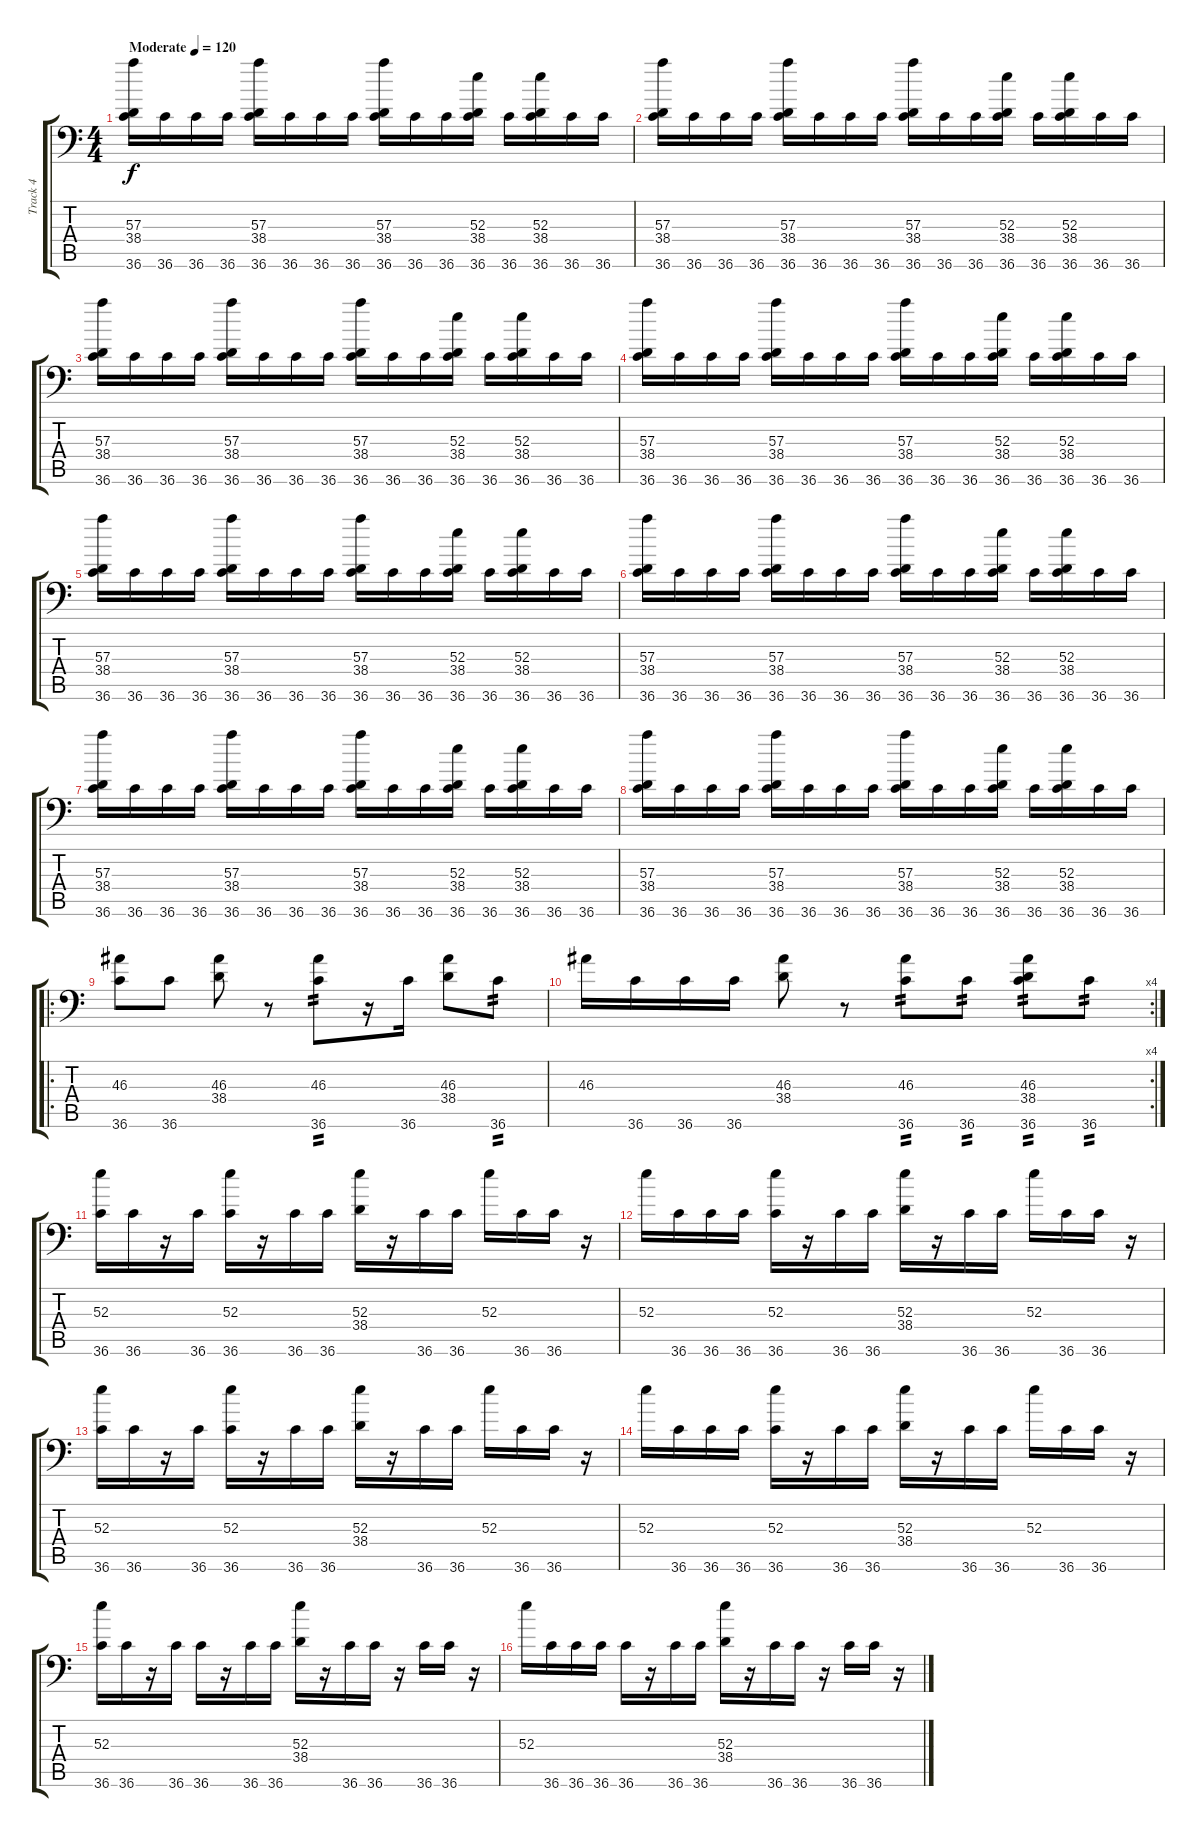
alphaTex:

\track ("Track 4" "Track 4") {instrument acousticgrandpiano}
\staff {score tabs}
\tuning (C-1 C-1 C-1 C-1 C-1 C-1) {hide}
\ts (4 4)
\tempo (120 "Moderate")
\clef f4
\ks c
(57.3 38.4 36.6).16{dy f instrument acousticgrandpiano} 36.6.16 36.6.16 36.6.16 (57.3 38.4 36.6).16 36.6.16 36.6.16 36.6.16 (57.3 38.4 36.6).16 36.6.16 36.6.16 (52.3 38.4 36.6).16 36.6.16 (52.3 38.4 36.6).16 36.6.16 36.6.16 |
(57.3 38.4 36.6).16 36.6.16 36.6.16 36.6.16 (57.3 38.4 36.6).16 36.6.16 36.6.16 36.6.16 (57.3 38.4 36.6).16 36.6.16 36.6.16 (52.3 38.4 36.6).16 36.6.16 (52.3 38.4 36.6).16 36.6.16 36.6.16 |
(57.3 38.4 36.6).16 36.6.16 36.6.16 36.6.16 (57.3 38.4 36.6).16 36.6.16 36.6.16 36.6.16 (57.3 38.4 36.6).16 36.6.16 36.6.16 (52.3 38.4 36.6).16 36.6.16 (52.3 38.4 36.6).16 36.6.16 36.6.16 |
(57.3 38.4 36.6).16 36.6.16 36.6.16 36.6.16 (57.3 38.4 36.6).16 36.6.16 36.6.16 36.6.16 (57.3 38.4 36.6).16 36.6.16 36.6.16 (52.3 38.4 36.6).16 36.6.16 (52.3 38.4 36.6).16 36.6.16 36.6.16 |
(57.3 38.4 36.6).16 36.6.16 36.6.16 36.6.16 (57.3 38.4 36.6).16 36.6.16 36.6.16 36.6.16 (57.3 38.4 36.6).16 36.6.16 36.6.16 (52.3 38.4 36.6).16 36.6.16 (52.3 38.4 36.6).16 36.6.16 36.6.16 |
(57.3 38.4 36.6).16 36.6.16 36.6.16 36.6.16 (57.3 38.4 36.6).16 36.6.16 36.6.16 36.6.16 (57.3 38.4 36.6).16 36.6.16 36.6.16 (52.3 38.4 36.6).16 36.6.16 (52.3 38.4 36.6).16 36.6.16 36.6.16 |
(57.3 38.4 36.6).16 36.6.16 36.6.16 36.6.16 (57.3 38.4 36.6).16 36.6.16 36.6.16 36.6.16 (57.3 38.4 36.6).16 36.6.16 36.6.16 (52.3 38.4 36.6).16 36.6.16 (52.3 38.4 36.6).16 36.6.16 36.6.16 |
(57.3 38.4 36.6).16 36.6.16 36.6.16 36.6.16 (57.3 38.4 36.6).16 36.6.16 36.6.16 36.6.16 (57.3 38.4 36.6).16 36.6.16 36.6.16 (52.3 38.4 36.6).16 36.6.16 (52.3 38.4 36.6).16 36.6.16 36.6.16 |
\ro
(46.3 36.6).8 36.6.8 (46.3 38.4).8 r.8 (46.3 36.6).8{tp 2} r.16 36.6.16 (46.3 38.4).8 36.6.8{tp 2} |
\rc 4
46.3.16 36.6.16 36.6.16 36.6.16 (46.3 38.4).8 r.8 (46.3 36.6).8{tp 2} 36.6.8{tp 2} (46.3 38.4 36.6).8{tp 2} 36.6.8{tp 2} |
(52.3 36.6).16 36.6.16 r.16 36.6.16 (52.3 36.6).16 r.16 36.6.16 36.6.16 (52.3 38.4).16 r.16 36.6.16 36.6.16 52.3.16 36.6.16 36.6.16 r.16 |
52.3.16 36.6.16 36.6.16 36.6.16 (52.3 36.6).16 r.16 36.6.16 36.6.16 (52.3 38.4).16 r.16 36.6.16 36.6.16 52.3.16 36.6.16 36.6.16 r.16 |
(52.3 36.6).16 36.6.16 r.16 36.6.16 (52.3 36.6).16 r.16 36.6.16 36.6.16 (52.3 38.4).16 r.16 36.6.16 36.6.16 52.3.16 36.6.16 36.6.16 r.16 |
52.3.16 36.6.16 36.6.16 36.6.16 (52.3 36.6).16 r.16 36.6.16 36.6.16 (52.3 38.4).16 r.16 36.6.16 36.6.16 52.3.16 36.6.16 36.6.16 r.16 |
(52.3 36.6).16 36.6.16 r.16 36.6.16 36.6.16 r.16 36.6.16 36.6.16 (52.3 38.4).16 r.16 36.6.16 36.6.16 r.16 36.6.16 36.6.16 r.16 |
52.3.16 36.6.16 36.6.16 36.6.16 36.6.16 r.16 36.6.16 36.6.16 (52.3 38.4).16 r.16 36.6.16 36.6.16 r.16 36.6.16 36.6.16 r.16
